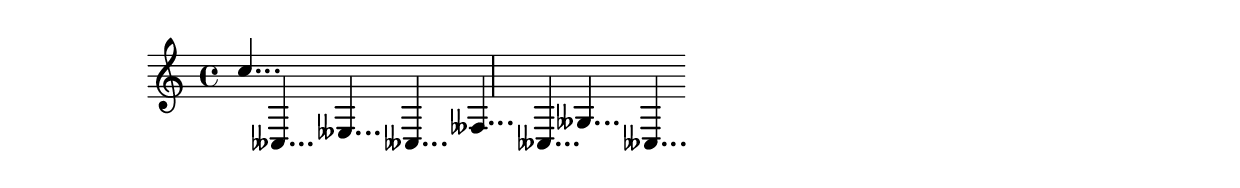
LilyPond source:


\header {

  texidoc = "accidentals may be folded under preceding notes."
  }
\version "2.11.1"

\paper {
  ragged-right = ##t
  }

\relative {
  \stemUp c''4...*1/2

  ceses,,!
  eses!
  ceses!
  feses!
  ceses!
  geses'!
  ceses,!
  
}
  
